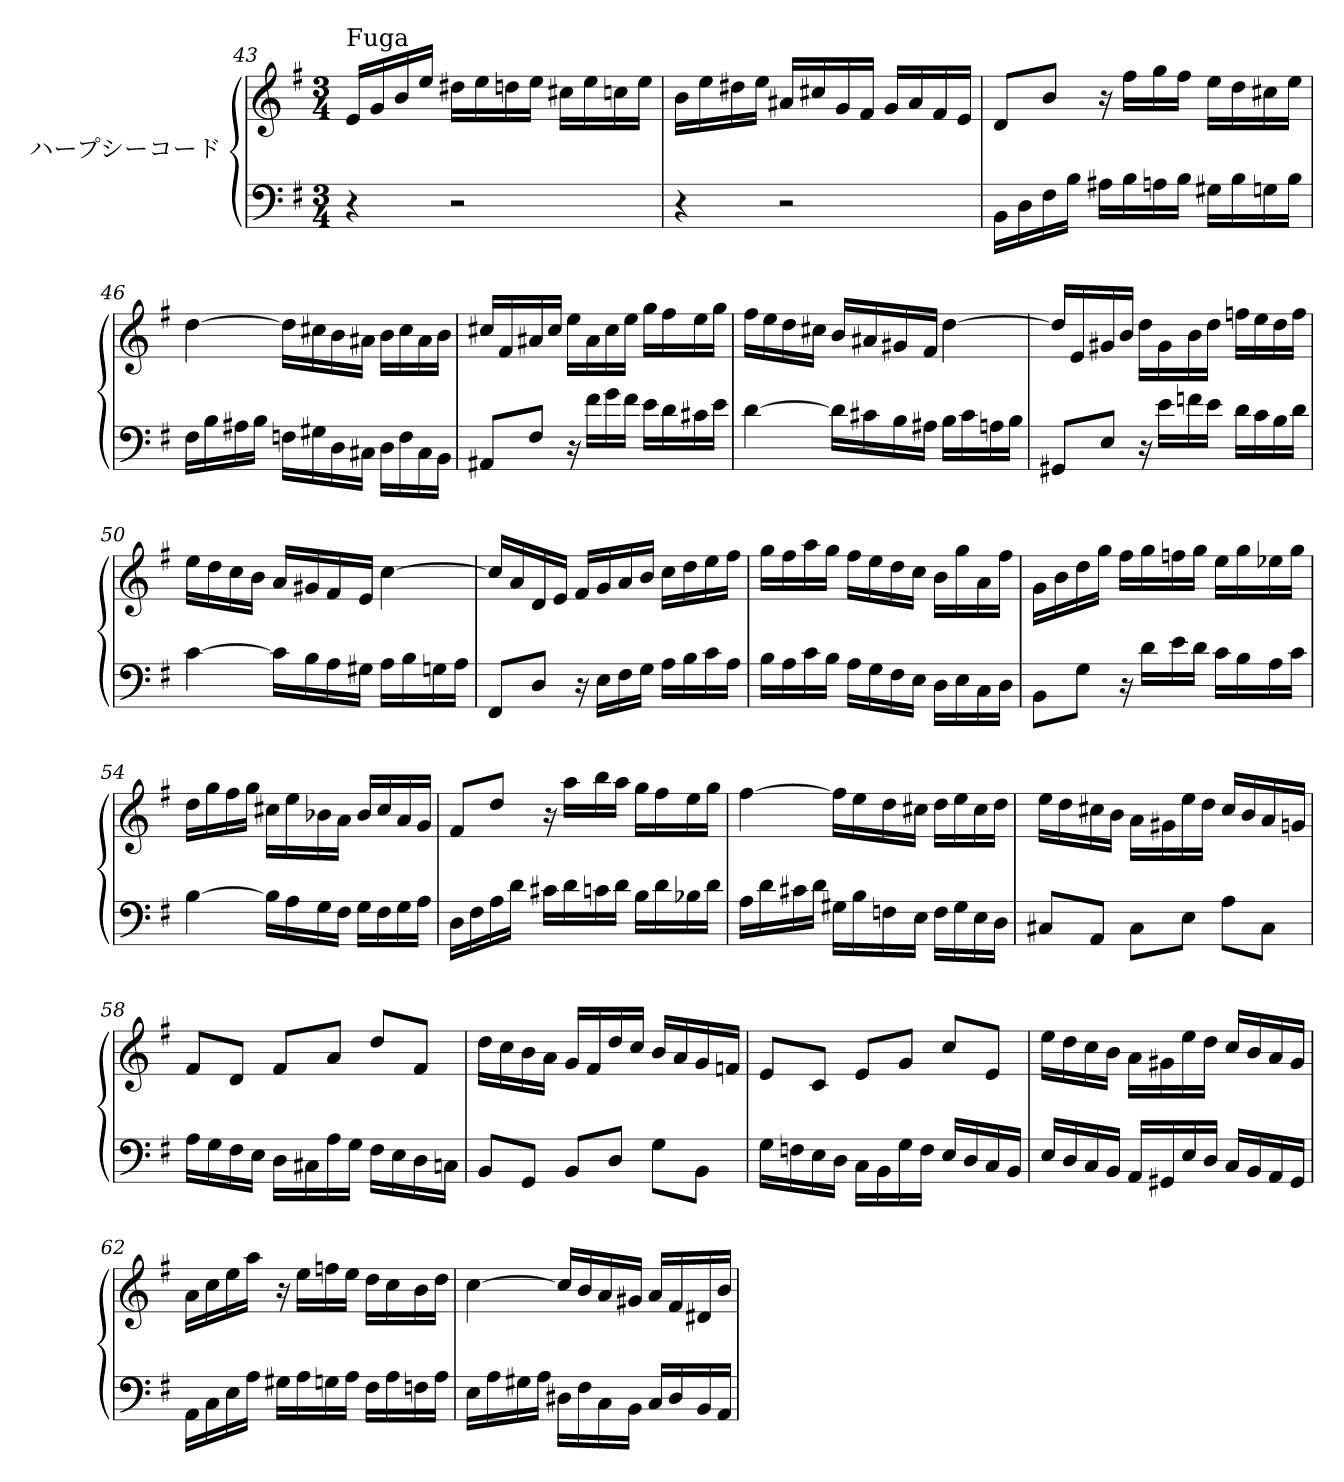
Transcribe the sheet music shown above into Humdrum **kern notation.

**kern	**kern
*part1	*part1
*staff2	*staff1
*I"ハープシーコード	*
!!LO:PB:g=z
*clefF4	*clefG2
*k[f#]	*k[f#]
*M3/4	*M3/4
*MM120	*MM120
=43	=43
!	!LO:TX:a:t=Fuga
4r	16e/LL
.	16g/
.	16b/
.	16ee/JJ
2r	16dd#X\LL
.	16ee\
.	16ddn\
.	16ee\JJ
.	16cc#X\LL
.	16ee\
.	16ccn\
.	16ee\JJ
=44	=44
4r	16b\LL
.	16ee\
.	16dd#X\
.	16ee\JJ
2r	16a#X/LL
.	16cc#X/
.	16g/
.	16f#/JJ
.	16g/LL
.	16a#/
.	16f#/
.	16e/JJ
=45	=45
16BB\LL	8d/L
16D\	.
16F#\	8b/J
16B\JJ	.
16A#X\LL	16r
16B\	16ff#\LL
16An\	16gg\
16B\JJ	16ff#\JJ
16G#X\LL	16ee\LL
16B\	16dd\
16Gn\	16cc#X\
16B\JJ	16ee\JJ
!!LO:LB:g=z
=46	=46
16F#\LL	[4dd\
16B\	.
16A#X\	.
16B\JJ	.
16Fn\LL	16dd\LL]
16G#X\	16cc#X\
16D\	16b\
16C#X\JJ	16a#X\JJ
16D\LL	16b\LL
16F\	16cc#\
16C#\	16a#\
16BB\JJ	16b\JJ
=47	=47
8AA#X/L	16cc#X/LL
.	16f#/
8F#/J	16a#X/
.	16cc#/JJ
16r	16ee\LL
16f#\LL	16a#\
16g\	16cc#\
16f#\JJ	16ee\JJ
16e\LL	16gg\LL
16d\	16ff#\
16c#X\	16ee\
16e\JJ	16gg\JJ
=48	=48
[4d\	16ff#\LL
.	16ee\
.	16dd\
.	16cc#X\JJ
16d\LL]	16b/LL
16c#X\	16a#X/
16B\	16g#X/
16A#X\JJ	16f#/JJ
16B\LL	[4dd\
16c#\	.
16An\	.
16B\JJ	.
!!LO:LB:g=z
=49	=49
8GG#X/L	16dd/LL]
.	16e/
8E/J	16g#X/
.	16b/JJ
16r	16dd\LL
16e\LL	16g#\
16fn\	16b\
16e\JJ	16dd\JJ
16d\LL	16ffn\LL
16c\	16ee\
16B\	16dd\
16d\JJ	16ff\JJ
=50	=50
[4c\	16ee\LL
.	16dd\
.	16cc\
.	16b\JJ
16c\LL]	16a/LL
16B\	16g#X/
16A\	16f#/
16G#X\JJ	16e/JJ
16A\LL	[4cc\
16B\	.
16Gn\	.
16A\JJ	.
=51	=51
8FF#/L	16cc/LL]
.	16a/
8D/J	16d/
.	16e/JJ
16r	16f#/LL
16E\LL	16g/
16F#\	16a/
16G\JJ	16b/JJ
16A\LL	16cc\LL
16B\	16dd\
16c\	16ee\
16A\JJ	16ff#\JJ
!!LO:LB:g=z
=52	=52
16B\LL	16gg\LL
16A\	16ff#\
16c\	16aa\
16B\JJ	16gg\JJ
16A\LL	16ff#\LL
16G\	16ee\
16F#\	16dd\
16E\JJ	16cc\JJ
16D\LL	16b\LL
16E\	16gg\
16C\	16a\
16D\JJ	16ff#\JJ
=53	=53
8BB\L	16g\LL
.	16b\
8G\J	16dd\
.	16gg\JJ
16r	16ff#\LL
16d\LL	16gg\
16e\	16ffn\
16d\JJ	16gg\JJ
16c\LL	16ee\LL
16B\	16gg\
16A\	16ee-X\
16c\JJ	16gg\JJ
=54	=54
[4B\	16dd\LL
.	16gg\
.	16ff#\
.	16gg\JJ
16B\LL]	16cc#X\LL
16A\	16ee\
16G\	16b-X\
16F#\JJ	16a\JJ
16G\LL	16b-/LL
16F#\	16cc#/
16G\	16a/
16A\JJ	16g/JJ
!!LO:LB:g=z
=55	=55
16D\LL	8f#/L
16F#\	.
16A\	8dd/J
16d\JJ	.
16c#X\LL	16r
16d\	16aa\LL
16cn\	16bb\
16d\JJ	16aa\JJ
16B\LL	16gg\LL
16d\	16ff#\
16B-X\	16ee\
16d\JJ	16gg\JJ
=56	=56
16A\LL	[4ff#\
16d\	.
16c#X\	.
16d\JJ	.
16G#X\LL	16ff#\LL]
16B\	16ee\
16Fn\	16dd\
16E\JJ	16cc#X\JJ
16F\LL	16dd\LL
16G#\	16ee\
16E\	16cc#\
16D\JJ	16dd\JJ
=57	=57
8C#X/L	16ee\LL
.	16dd\
8AA/J	16cc#X\
.	16b\JJ
8C#\L	16a\LL
.	16g#X\
8E\J	16ee\
.	16dd\JJ
8A\L	16cc#/LL
.	16b/
8C#\J	16a/
.	16gn/JJ
!!LO:LB:g=z
=58	=58
16A\LL	8f#/L
16G\	.
16F#\	8d/J
16E\JJ	.
16D\LL	8f#/L
16C#X\	.
16A\	8a/J
16G\JJ	.
16F#\LL	8dd/L
16E\	.
16D\	8f#/J
16Cn\JJ	.
=59	=59
8BB/L	16dd\LL
.	16cc\
8GG/J	16b\
.	16a\JJ
8BB/L	16g/LL
.	16f#/
8D/J	16dd/
.	16cc/JJ
8G\L	16b/LL
.	16a/
8BB\J	16g/
.	16fn/JJ
=60	=60
16G\LL	8e/L
16Fn\	.
16E\	8c/J
16D\JJ	.
16C\LL	8e/L
16BB\	.
16G\	8g/J
16F\JJ	.
16E/LL	8cc/L
16D/	.
16C/	8e/J
16BB/JJ	.
!!LO:PB:g=z
=61	=61
16E/LL	16ee\LL
16D/	16dd\
16C/	16cc\
16BB/JJ	16b\JJ
16AA/LL	16a\LL
16GG#X/	16g#X\
16E/	16ee\
16D/JJ	16dd\JJ
16C/LL	16cc/LL
16BB/	16b/
16AA/	16a/
16GG#/JJ	16g#/JJ
=62	=62
16AA\LL	16a\LL
16C\	16cc\
16E\	16ee\
16A\JJ	16aa\JJ
16G#X\LL	16r
16A\	16ee\LL
16Gn\	16ffn\
16A\JJ	16ee\JJ
16F#\LL	16dd\LL
16A\	16cc\
16Fn\	16b\
16A\JJ	16dd\JJ
=63	=63
16E\LL	[4cc\
16A\	.
16G#X\	.
16A\JJ	.
16D#X\LL	16cc/LL]
16F#\	16b/
16C\	16a/
16BB\JJ	16g#X/JJ
16C/LL	16a/LL
16D#/	16f#/
16BB/	16d#X/
16AA/JJ	16b/JJ
=	=
*-	*-
